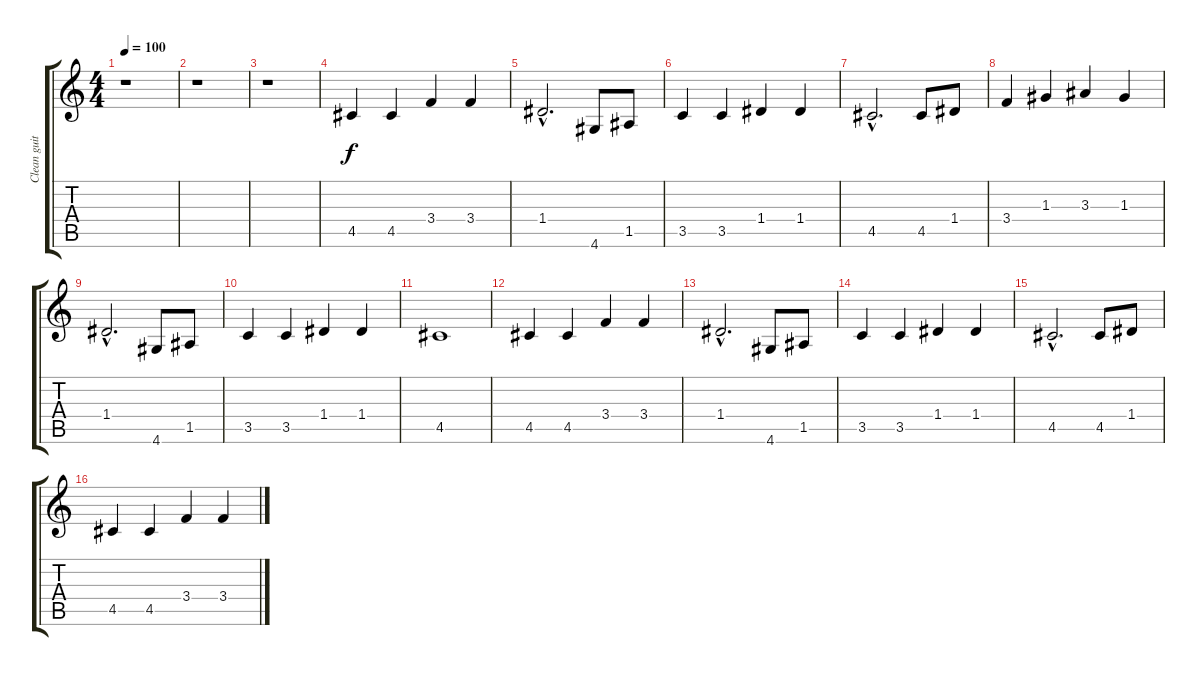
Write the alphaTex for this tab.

\track ("Clean guitar" "Clean guit") {instrument electricguitarclean}
\staff {score tabs}
\tuning (E4 B3 G3 D3 A2 E2) {hide}
\ts (4 4)
\tempo 100
\clef g2
\ks c
r.1{dy f} |
r.1 |
r.1 |
4.5.4 4.5.4 3.4.4 3.4.4 |
1.4{hac}.2{d} 4.6.8 1.5.8 |
3.5.4 3.5.4 1.4.4 1.4.4 |
4.5{hac}.2{d} 4.5.8 1.4.8 |
3.4.4 1.3.4 3.3.4 1.3.4 |
1.4{hac}.2{d} 4.6.8 1.5.8 |
3.5.4 3.5.4 1.4.4 1.4.4 |
4.5.1 |
4.5.4 4.5.4 3.4.4 3.4.4 |
1.4{hac}.2{d} 4.6.8 1.5.8 |
3.5.4 3.5.4 1.4.4 1.4.4 |
4.5{hac}.2{d} 4.5.8 1.4.8 |
4.5.4 4.5.4 3.4.4 3.4.4
